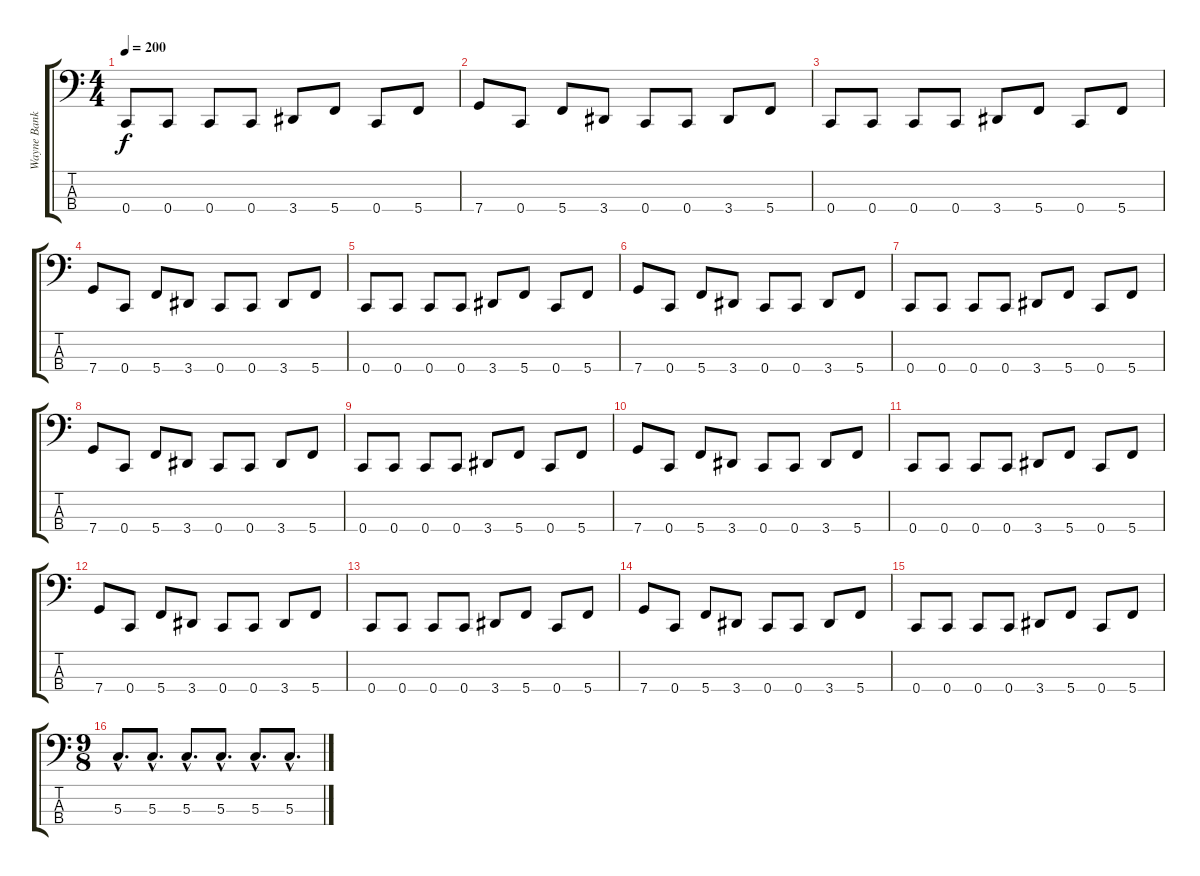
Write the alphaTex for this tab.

\track ("Wayne Banks" "Wayne Bank") {instrument electricbassfinger}
\staff {score tabs}
\tuning (F2 C2 G1 C1) {hide}
\ts (4 4)
\tempo 200
\clef f4
\ks c
0.4.8{dy f} 0.4.8 0.4.8 0.4.8 3.4.8 5.4.8 0.4.8 5.4.8 |
7.4.8 0.4.8 5.4.8 3.4.8 0.4.8 0.4.8 3.4.8 5.4.8 |
0.4.8 0.4.8 0.4.8 0.4.8 3.4.8 5.4.8 0.4.8 5.4.8 |
7.4.8 0.4.8 5.4.8 3.4.8 0.4.8 0.4.8 3.4.8 5.4.8 |
0.4.8 0.4.8 0.4.8 0.4.8 3.4.8 5.4.8 0.4.8 5.4.8 |
7.4.8 0.4.8 5.4.8 3.4.8 0.4.8 0.4.8 3.4.8 5.4.8 |
0.4.8 0.4.8 0.4.8 0.4.8 3.4.8 5.4.8 0.4.8 5.4.8 |
7.4.8 0.4.8 5.4.8 3.4.8 0.4.8 0.4.8 3.4.8 5.4.8 |
0.4.8 0.4.8 0.4.8 0.4.8 3.4.8 5.4.8 0.4.8 5.4.8 |
7.4.8 0.4.8 5.4.8 3.4.8 0.4.8 0.4.8 3.4.8 5.4.8 |
0.4.8 0.4.8 0.4.8 0.4.8 3.4.8 5.4.8 0.4.8 5.4.8 |
7.4.8 0.4.8 5.4.8 3.4.8 0.4.8 0.4.8 3.4.8 5.4.8 |
0.4.8 0.4.8 0.4.8 0.4.8 3.4.8 5.4.8 0.4.8 5.4.8 |
7.4.8 0.4.8 5.4.8 3.4.8 0.4.8 0.4.8 3.4.8 5.4.8 |
0.4.8 0.4.8 0.4.8 0.4.8 3.4.8 5.4.8 0.4.8 5.4.8 |
\ts (9 8)
5.3{hac}.8{d} 5.3{hac}.8{d} 5.3{hac}.8{d} 5.3{hac}.8{d} 5.3{hac}.8{d} 5.3{hac}.8{d}
